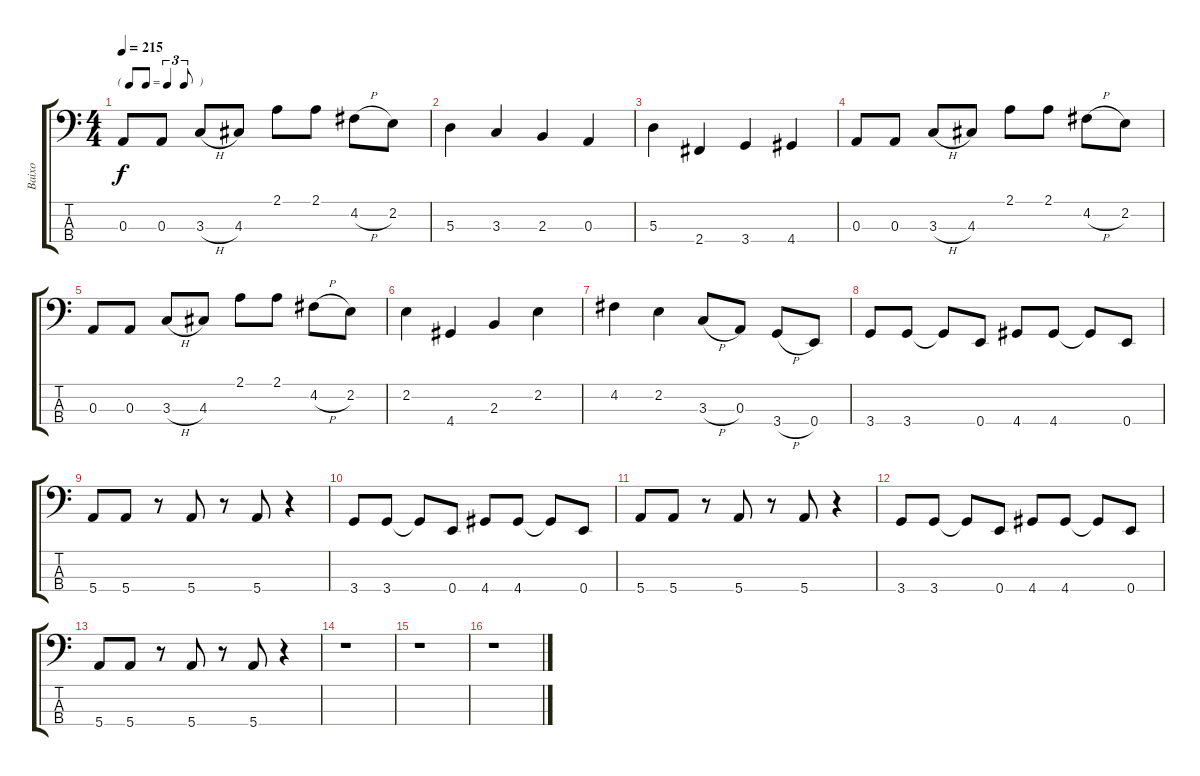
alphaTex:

\track ("Baixo" "Baixo") {instrument electricbassfinger}
\staff {score tabs}
\tuning (G2 D2 A1 E1) {hide}
\ts (4 4)
\tf triplet8th
\tempo 215
\clef f4
\ks c
0.3.8{dy f} 0.3.8 3.3{h}.8 4.3.8 2.1.8 2.1.8 4.2{h}.8 2.2.8 |
5.3.4 3.3.4 2.3.4 0.3.4 |
5.3.4 2.4.4 3.4.4 4.4.4 |
0.3.8 0.3.8 3.3{h}.8 4.3.8 2.1.8 2.1.8 4.2{h}.8 2.2.8 |
0.3.8 0.3.8 3.3{h}.8 4.3.8 2.1.8 2.1.8 4.2{h}.8 2.2.8 |
2.2.4 4.4.4 2.3.4 2.2.4 |
4.2.4 2.2.4 3.3{h}.8 0.3.8 3.4{h}.8 0.4.8 |
3.4.8 3.4.8 3.4{t}.8 0.4.8 4.4.8 4.4.8 4.4{t}.8 0.4.8 |
5.4.8 5.4.8 r.8 5.4.8 r.8 5.4.8 r.4 |
3.4.8 3.4.8 3.4{t}.8 0.4.8 4.4.8 4.4.8 4.4{t}.8 0.4.8 |
5.4.8 5.4.8 r.8 5.4.8 r.8 5.4.8 r.4 |
3.4.8 3.4.8 3.4{t}.8 0.4.8 4.4.8 4.4.8 4.4{t}.8 0.4.8 |
5.4.8 5.4.8 r.8 5.4.8 r.8 5.4.8 r.4 |
r.1 |
r.1 |
r.1
